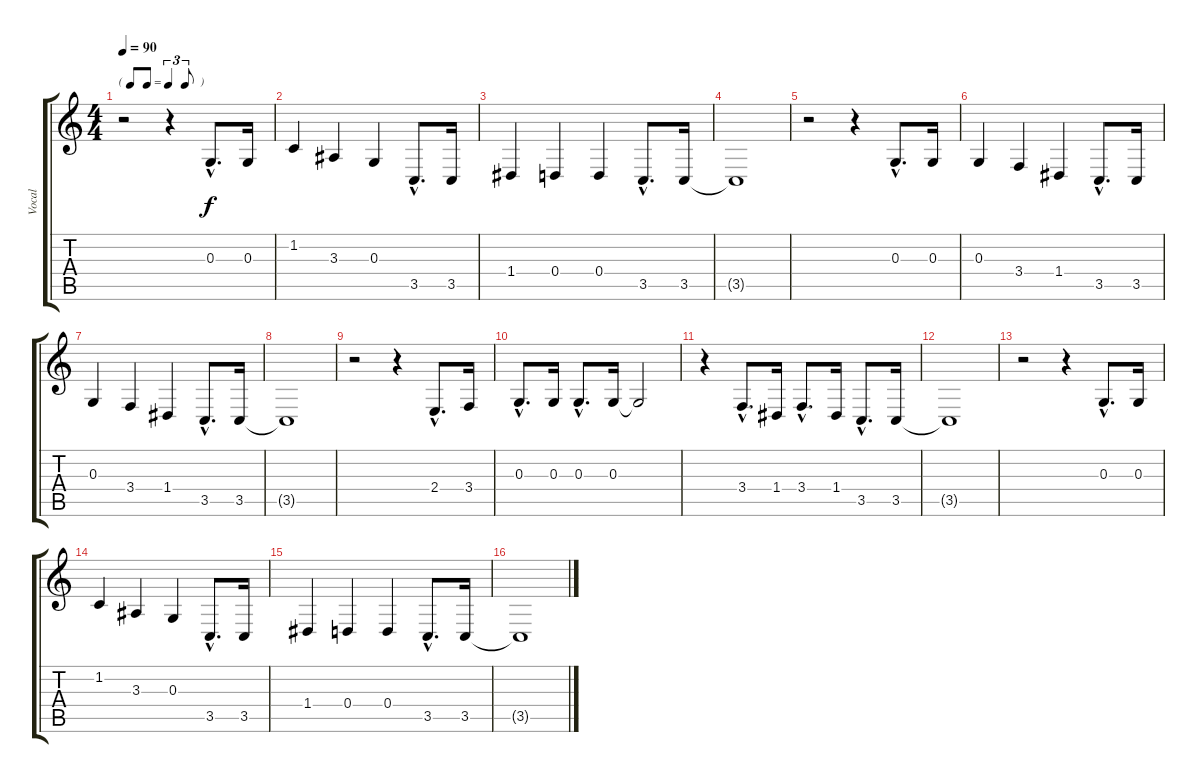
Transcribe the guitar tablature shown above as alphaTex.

\track ("Vocal" "Vocal") {instrument tenorsax}
\staff {score tabs}
\tuning (E4 B3 G3 D3 A2 E2) {hide}
\ts (4 4)
\tf triplet8th
\tempo 90
\clef g2
\ks c
r.2{dy f instrument tenorsax} r.4 0.3{hac}.8{d} 0.3.16 |
1.2.4 3.3.4 0.3.4 3.5{hac}.8{d} 3.5.16 |
1.4.4 0.4.4 0.4.4 3.5{hac}.8{d} 3.5.16 |
3.5{t}.1 |
r.2 r.4 0.3{hac}.8{d} 0.3.16 |
0.3.4 3.4.4 1.4.4 3.5{hac}.8{d} 3.5.16 |
0.3.4 3.4.4 1.4.4 3.5{hac}.8{d} 3.5.16 |
3.5{t}.1 |
r.2 r.4 2.4{hac}.8{d} 3.4.16 |
0.3{hac}.8{d} 0.3.16 0.3{hac}.8{d} 0.3.16 0.3{t}.2 |
r.4 3.4{hac}.8{d} 1.4.16 3.4{hac}.8{d} 1.4.16 3.5{hac}.8{d} 3.5.16 |
3.5{t}.1 |
r.2 r.4 0.3{hac}.8{d} 0.3.16 |
1.2.4 3.3.4 0.3.4 3.5{hac}.8{d} 3.5.16 |
1.4.4 0.4.4 0.4.4 3.5{hac}.8{d} 3.5.16 |
3.5{t}.1
